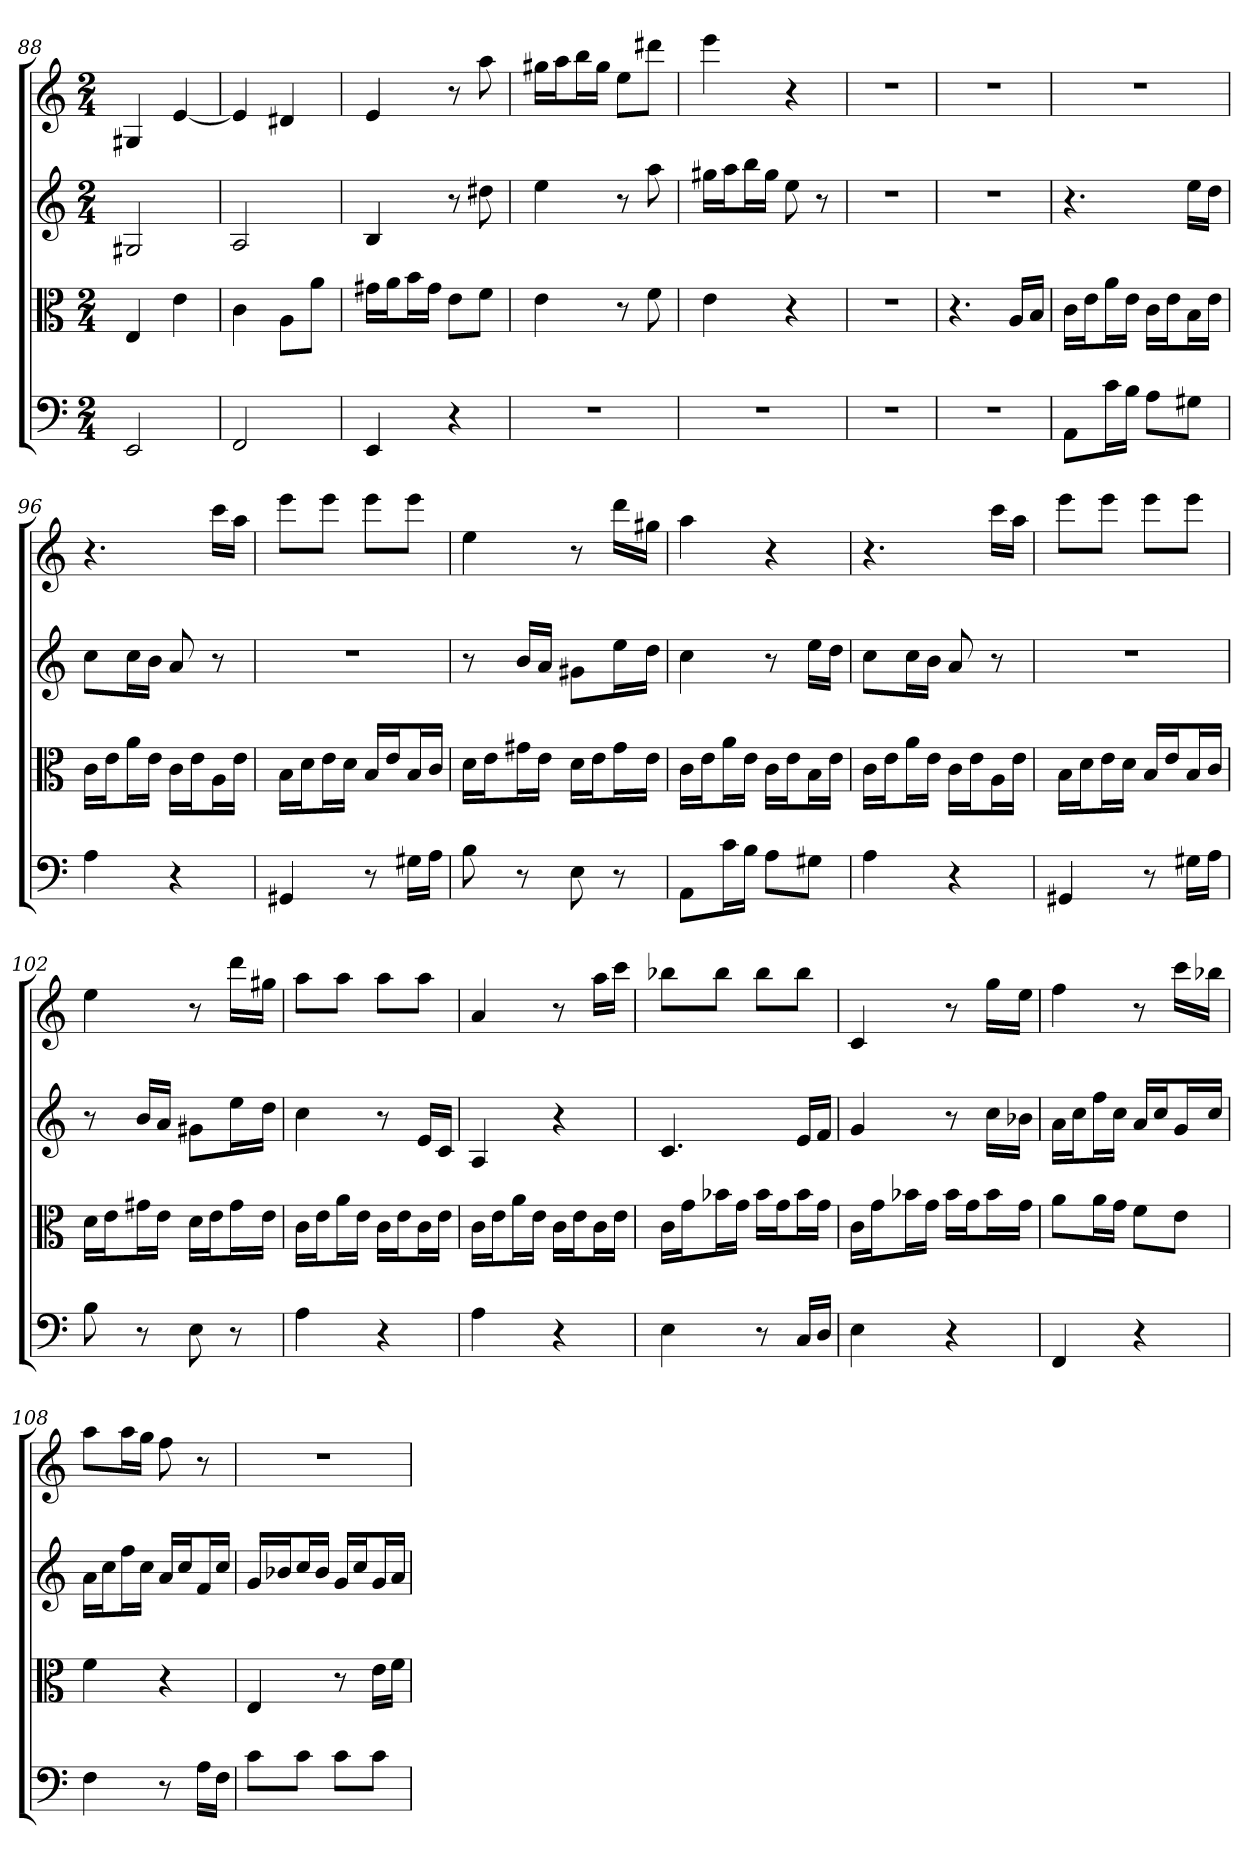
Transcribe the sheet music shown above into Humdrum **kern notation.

**kern	**kern	**kern	**kern
*part4	*part3	*part2	*part1
*staff4	*staff3	*staff2	*staff1
*clefF4	*clefC3	*	*
*k[]	*k[]	*k[]	*k[]
*C:	*C:	*C:	*C:
*M2/4	*M2/4	*M2/4	*M2/4
=88	=88	=88	=88
2EE	4E	2G#X	4G#X
.	4e	.	[4e
=89	=89	=89	=89
2FF	4c	2A	4e]
.	8A\L	.	4d#X
.	8a\J	.	.
=90	=90	=90	=90
4EE	16g#X\LL	4B	4e
.	16a\J	.	.
.	16b\L	.	.
.	16g#\JJ	.	.
4r	8e\L	8r	8r
.	8f\J	8dd#X	8aa
=91	=91	=91	=91
2r	4e	4ee	16gg#XLL
.	.	.	16aaJ
.	.	.	16bbL
.	.	.	16gg#JJ
.	8r	8r	8eeL
.	8f	8aa	8ddd#XJ
=92	=92	=92	=92
2r	4e	16gg#XLL	4eee
.	.	16aaJ	.
.	.	16bbL	.
.	.	16gg#JJ	.
.	4r	8ee	4r
.	.	8r	.
=93	=93	=93	=93
2r	2r	2r	2r
=94	=94	=94	=94
2r	4.r	2r	2r
.	16A/LL	.	.
.	16B/JJ	.	.
=95	=95	=95	=95
8AA\L	16c\LL	4.r	2r
.	16e\J	.	.
16c\L	16a\L	.	.
16B\JJ	16e\JJ	.	.
8A\L	16c\LL	.	.
.	16e\J	.	.
8G#X\J	16B\L	16eeLL	.
.	16e\JJ	16ddJJ	.
=96	=96	=96	=96
4A	16c\LL	8ccL	4.r
.	16e\J	.	.
.	16a\L	16ccL	.
.	16e\JJ	16bJJ	.
4r	16c\LL	8a	.
.	16e\J	.	.
.	16A\L	8r	16cccLL
.	16e\JJ	.	16aaJJ
=97	=97	=97	=97
4GG#X	16B\LL	2r	8eeeL
.	16d\J	.	.
.	16e\L	.	8eeeJ
.	16d\JJ	.	.
8r	16B/LL	.	8eeeL
.	16e/J	.	.
16G#X\LL	16B/L	.	8eeeJ
16A\JJ	16c/JJ	.	.
=98	=98	=98	=98
8B	16d\LL	8r	4ee
.	16e\J	.	.
8r	16g#X\L	16bLL	.
.	16e\JJ	16aJJ	.
8E	16d\LL	8g#XL	8r
.	16e\J	.	.
8r	16g#\L	16eeL	16dddLL
.	16e\JJ	16ddJJ	16gg#XJJ
=99	=99	=99	=99
8AA\L	16c\LL	4cc	4aa
.	16e\J	.	.
16c\L	16a\L	.	.
16B\JJ	16e\JJ	.	.
8A\L	16c\LL	8r	4r
.	16e\J	.	.
8G#X\J	16B\L	16eeLL	.
.	16e\JJ	16ddJJ	.
=100	=100	=100	=100
4A	16c\LL	8ccL	4.r
.	16e\J	.	.
.	16a\L	16ccL	.
.	16e\JJ	16bJJ	.
4r	16c\LL	8a	.
.	16e\J	.	.
.	16A\L	8r	16cccLL
.	16e\JJ	.	16aaJJ
=101	=101	=101	=101
4GG#X	16B\LL	2r	8eeeL
.	16d\J	.	.
.	16e\L	.	8eeeJ
.	16d\JJ	.	.
8r	16B/LL	.	8eeeL
.	16e/J	.	.
16G#X\LL	16B/L	.	8eeeJ
16A\JJ	16c/JJ	.	.
=102	=102	=102	=102
8B	16d\LL	8r	4ee
.	16e\J	.	.
8r	16g#X\L	16bLL	.
.	16e\JJ	16aJJ	.
8E	16d\LL	8g#XL	8r
.	16e\J	.	.
8r	16g#\L	16eeL	16dddLL
.	16e\JJ	16ddJJ	16gg#XJJ
=103	=103	=103	=103
4A	16c\LL	4cc	8aaL
.	16e\J	.	.
.	16a\L	.	8aaJ
.	16e\JJ	.	.
4r	16c\LL	8r	8aaL
.	16e\J	.	.
.	16c\L	16eLL	8aaJ
.	16e\JJ	16cJJ	.
=104	=104	=104	=104
4A	16c\LL	4A	4a
.	16e\J	.	.
.	16a\L	.	.
.	16e\JJ	.	.
4r	16c\LL	4r	8r
.	16e\J	.	.
.	16c\L	.	16aaLL
.	16e\JJ	.	16cccJJ
=105	=105	=105	=105
4E	16c\LL	4.c	8bb-XL
.	16g\J	.	.
.	16b-X\L	.	8bb-J
.	16g\JJ	.	.
8r	16b-\LL	.	8bb-L
.	16g\J	.	.
16C/LL	16b-\L	16eLL	8bb-J
16D/JJ	16g\JJ	16fJJ	.
=106	=106	=106	=106
4E	16c\LL	4g	4c
.	16g\J	.	.
.	16b-X\L	.	.
.	16g\JJ	.	.
4r	16b-\LL	8r	8r
.	16g\J	.	.
.	16b-\L	16ccLL	16ggLL
.	16g\JJ	16b-XJJ	16eeJJ
=107	=107	=107	=107
4FF	8a\L	16aLL	4ff
.	.	16ccJ	.
.	16a\L	16ffL	.
.	16g\JJ	16ccJJ	.
4r	8f\L	16aLL	8r
.	.	16ccJ	.
.	8e\J	16gL	16cccLL
.	.	16ccJJ	16bb-XJJ
=108	=108	=108	=108
4F	4f	16aLL	8aaL
.	.	16ccJ	.
.	.	16ffL	16aaL
.	.	16ccJJ	16ggJJ
8r	4r	16aLL	8ff
.	.	16ccJ	.
16A\LL	.	16fL	8r
16F\JJ	.	16ccJJ	.
=109	=109	=109	=109
8c\L	4E	16gLL	2r
.	.	16b-XJ	.
8c\J	.	16ccL	.
.	.	16b-JJ	.
8c\L	8r	16gLL	.
.	.	16ccJ	.
8c\J	16e\LL	16gL	.
.	16f\JJ	16aJJ	.
=	=	=	=
*-	*-	*-	*-
